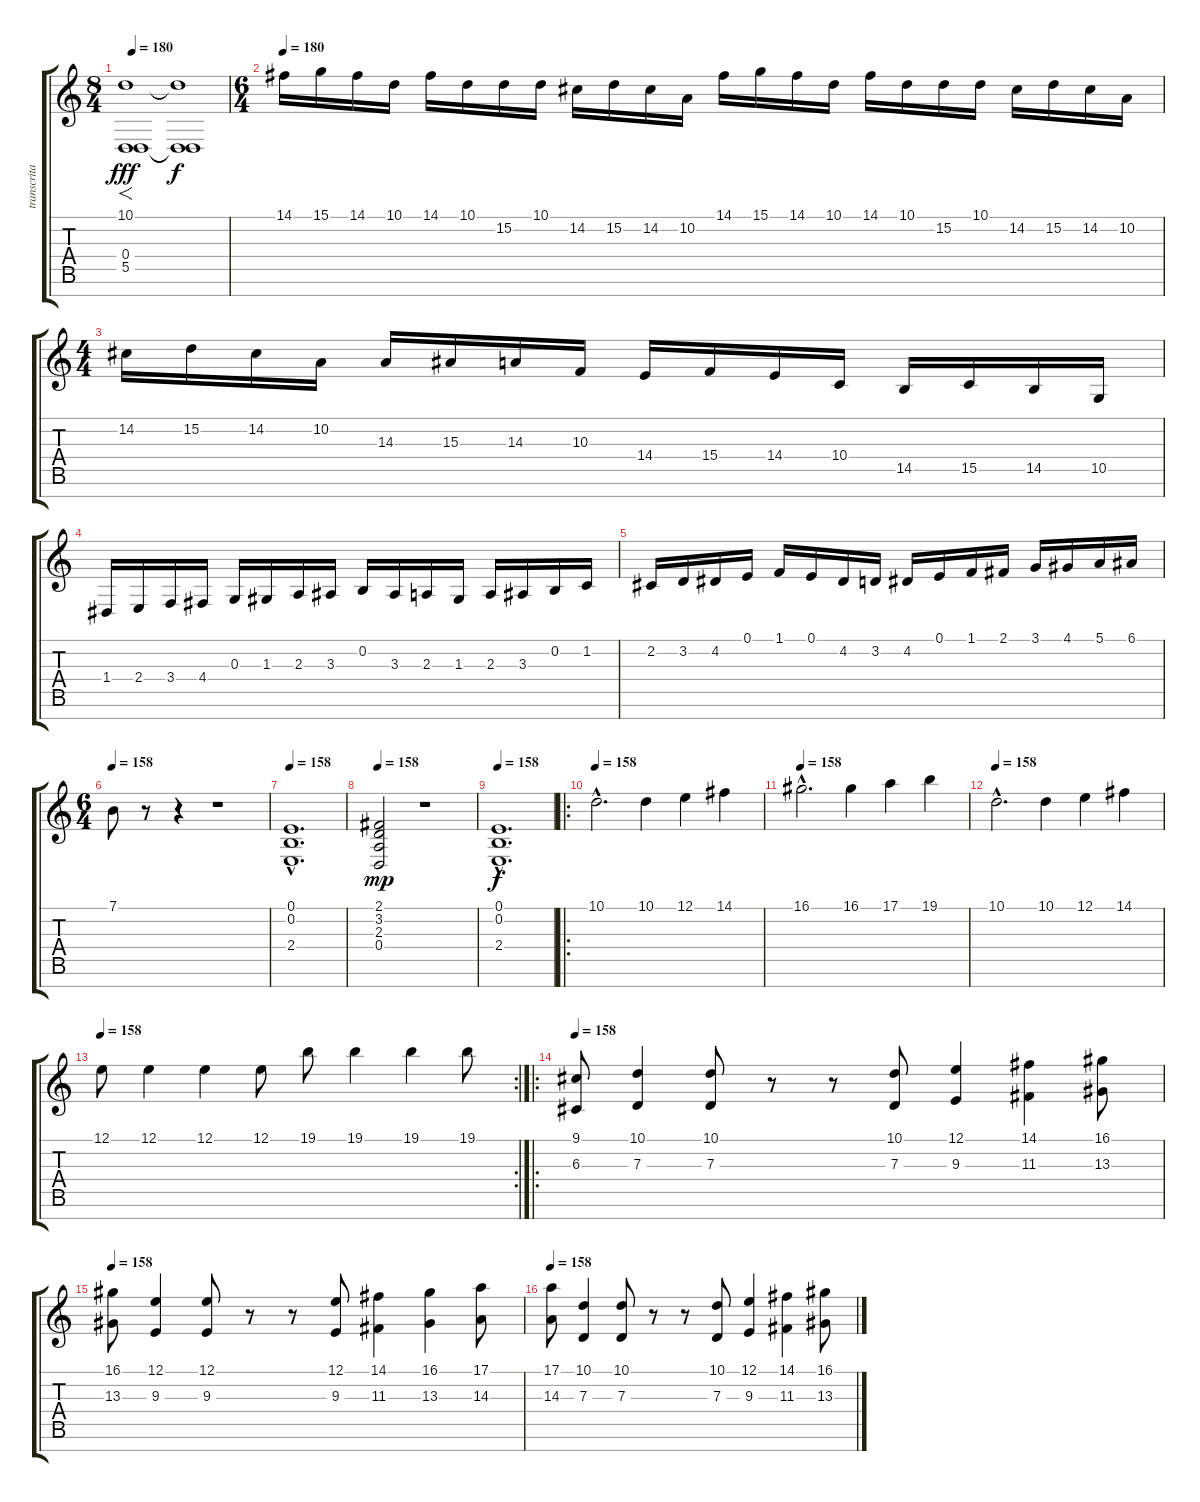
\track ("transcrita por Felipe Ortiz" "transcrita") {instrument pad2warm}
\staff {score tabs}
\tuning (E4 B3 G3 D3 A2 E2 B1) {hide}
\ts (8 4)
\tempo 180
\clef g2
\ks c
(10.1 0.4 5.5).1{f dy fff instrument pad2warm} (10.1{t} 0.4{t} 5.5{t}).1{dy f} |
\ts (6 4)
\tempo 180
14.1.16{instrument lead1square} 15.1.16 14.1.16 10.1.16 14.1.16 10.1.16 15.2.16 10.1.16 14.2.16 15.2.16 14.2.16 10.2.16 14.1.16 15.1.16 14.1.16 10.1.16 14.1.16 10.1.16 15.2.16 10.1.16 14.2.16 15.2.16 14.2.16 10.2.16 |
\ts (4 4)
14.2.16 15.2.16 14.2.16 10.2.16 14.3.16 15.3.16 14.3.16 10.3.16 14.4.16 15.4.16 14.4.16 10.4.16 14.5.16 15.5.16 14.5.16 10.5.16 |
1.4.16 2.4.16 3.4.16 4.4.16 0.3.16 1.3.16 2.3.16 3.3.16 0.2.16 3.3.16 2.3.16 1.3.16 2.3.16 3.3.16 0.2.16 1.2.16 |
2.2.16 3.2.16 4.2.16 0.1.16 1.1.16 0.1.16 4.2.16 3.2.16 4.2.16 0.1.16 1.1.16 2.1.16 3.1.16 4.1.16 5.1.16 6.1.16 |
\ts (6 4)
\tempo 158
7.1.8 r.8 r.4 r.1 |
\tempo 158
(0.1{hac} 0.2{hac} 2.4{hac}).1{d instrument stringensemble1} |
\tempo 158
(2.1 3.2 2.3 0.4).2{dy mp instrument stringensemble1} r.1 |
\tempo 158
(0.1{hac} 0.2{hac} 2.4{hac}).1{d dy f instrument stringensemble1} |
\ro
\tempo 158
10.1{hac}.2{d instrument pad2warm} 10.1.4 12.1.4 14.1.4 |
\tempo 158
16.1{hac}.2{d} 16.1.4 17.1.4 19.1.4 |
\tempo 158
10.1{hac}.2{d} 10.1.4 12.1.4 14.1.4 |
\rc 2
\tempo 158
12.1.8 12.1.4 12.1.4 12.1.8 19.1.8 19.1.4 19.1.4 19.1.8 |
\ro
\tempo 158
(9.1 6.3).8 (10.1 7.3).4 (10.1 7.3).8 r.8 r.8 (10.1 7.3).8 (12.1 9.3).4 (14.1 11.3).4 (16.1 13.3).8 |
\tempo 158
(16.1 13.3).8 (12.1 9.3).4 (12.1 9.3).8 r.8 r.8 (12.1 9.3).8 (14.1 11.3).4 (16.1 13.3).4 (17.1 14.3).8 |
\tempo 158
(17.1 14.3).8 (10.1 7.3).4 (10.1 7.3).8 r.8 r.8 (10.1 7.3).8 (12.1 9.3).4 (14.1 11.3).4 (16.1 13.3).8
